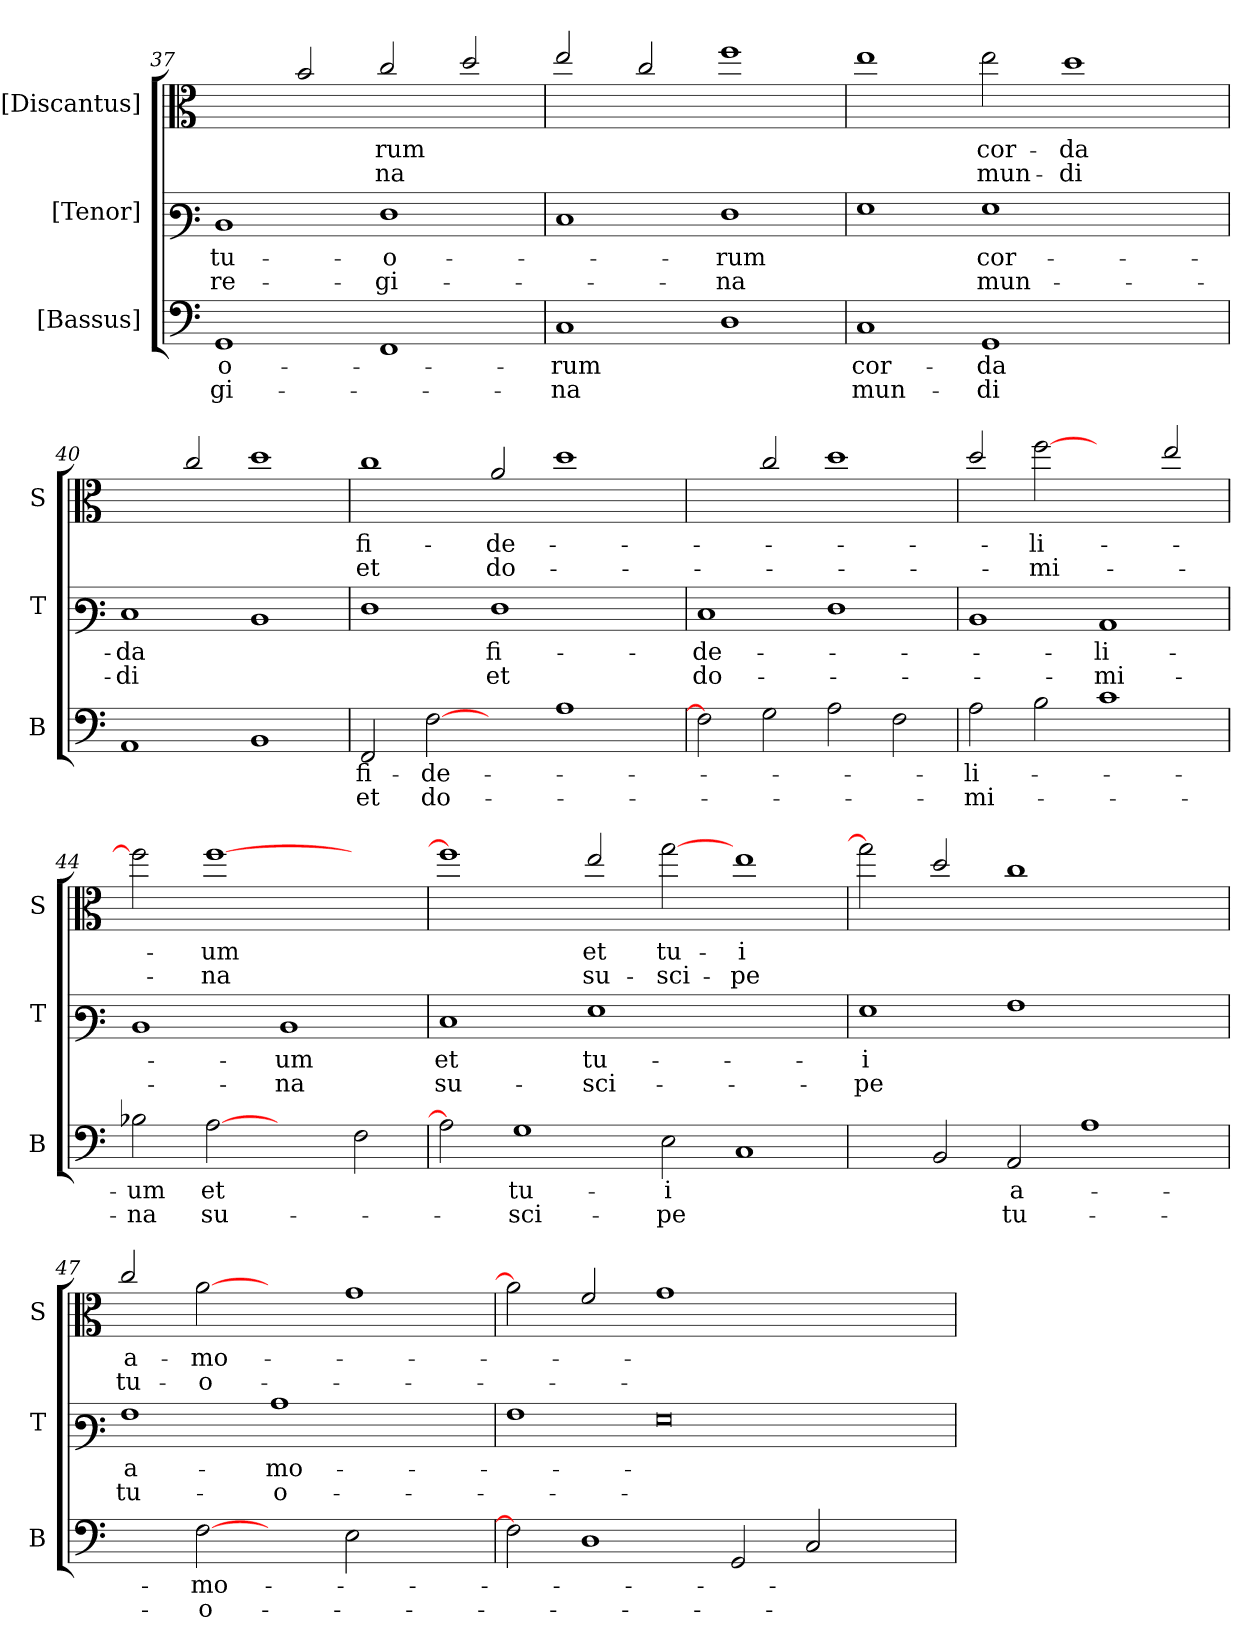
**kern	**text	**text	**kern	**text	**text	**kern	**text	**text
*part3	*part3	*part3	*part2	*part2	*part2	*part1	*part1	*part1
*staff3	*staff3	*staff3	*staff2	*staff2	*staff2	*staff1	*staff1	*staff1
*I"[Bassus]	*	*	*I"[Tenor]	*	*	*I"[Discantus]	*	*
*I'B	*	*	*I'T	*	*	*I'S	*	*
*clefF4	*	*	*clefF3	*	*	*clefC3	*	*
*k[]	*	*	*k[]	*	*	*k[]	*	*
*C:	*	*	*C:	*	*	*C:	*	*
=37	=37	=37	=37	=37	=37	=37	=37	=37
1GG	-o-	-gi-	1D	tu-	re-	2ryy	.	.
.	.	.	.	.	.	2b/	.	.
1FF	.	.	1F	-o-	-gi-	2cc/	-rum	-na
.	.	.	.	.	.	2dd/	.	.
=38	=38	=38	=38	=38	=38	=38	=38	=38
1C	-rum	-na	1E	.	.	2ee/	.	.
.	.	.	.	.	.	2cc/	.	.
1D	.	.	1F	-rum	-na	1ff	.	.
=39	=39	=39	=39	=39	=39	=39	=39	=39
1C	cor-	mun-	1G	.	.	1ee	.	.
1GG	-da	-di	1G	cor-	mun-	2ee\	cor-	mun-
.	.	.	.	.	.	1dd	-da	-di
2ryy	.	.	2ryy	.	.	.	.	.
=40	=40	=40	=40	=40	=40	=40	=40	=40
1AA	.	.	1E	-da	-di	2ryy	.	.
.	.	.	.	.	.	2cc/	.	.
1BB	.	.	1D	.	.	1dd	.	.
=41	=41	=41	=41	=41	=41	=41	=41	=41
2FF/	fi-	et	1F	.	.	1cc	fi-	et
[2F	-de-	do-	.	.	.	.	.	.
2ryy	.	.	1F	fi-	et	2a/	-de-	do-
1A	.	.	.	.	.	1dd	.	.
.	.	.	2ryy	.	.	.	.	.
=42	=42	=42	=42	=42	=42	=42	=42	=42
2F]	.	.	1E	-de-	do-	2ryy	.	.
2G\	.	.	.	.	.	2cc/	.	.
2A\	.	.	1F	.	.	1dd	.	.
2F\	.	.	.	.	.	.	.	.
=43	=43	=43	=43	=43	=43	=43	=43	=43
2A\	-li-	-mi-	1D	.	.	2dd/	.	.
2B\	.	.	.	.	.	[2ff	-li-	-mi-
1c	.	.	1C	-li-	-mi-	2ryy	.	.
.	.	.	.	.	.	2ee/	.	.
=44	=44	=44	=44	=44	=44	=44	=44	=44
2B-X\	-um	-na	1D	.	.	2ff]	.	.
[2A	et	su-	.	.	.	[1ff	-um	-na
2ryy	.	.	1D	-um	-na	.	.	.
2F\	.	.	.	.	.	2ryy	.	.
=45	=45	=45	=45	=45	=45	=45	=45	=45
2A]	.	.	1E	et	su-	1ff]	.	.
1G	tu-	-sci-	.	.	.	.	.	.
.	.	.	1G	tu-	-sci-	2ee/	et	su-
2E\	-i	-pe	.	.	.	[2gg	tu-	-sci-
1C	.	.	1ryy	.	.	1ee	-i	-pe
=46	=46	=46	=46	=46	=46	=46	=46	=46
2ryy	.	.	1G	-i	-pe	2gg]	.	.
2BB/	.	.	.	.	.	2dd/	.	.
2AA/	a-	tu-	1A	.	.	1cc	.	.
1A	.	.	.	.	.	.	.	.
.	.	.	2ryy	.	.	2ryy	.	.
=47	=47	=47	=47	=47	=47	=47	=47	=47
2ryy	.	.	1A	a-	tu-	2cc/	a-	tu-
[2F	-mo-	-o-	.	.	.	[2a	-mo-	-o-
2ryy	.	.	1c	-mo-	-o-	2ryy	.	.
2E\	.	.	.	.	.	1g	.	.
2ryy	.	.	2ryy	.	.	.	.	.
=48	=48	=48	=48	=48	=48	=48	=48	=48
2F]	.	.	1A	.	.	2a]	.	.
1D	.	.	.	.	.	2f/	.	.
.	.	.	0G	.	.	1g	.	.
2GG/	.	.	.	.	.	.	.	.
2C/	.	.	.	.	.	1ryy	.	.
2ryy	.	.	.	.	.	.	.	.
=	=	=	=	=	=	=	=	=
*-	*-	*-	*-	*-	*-	*-	*-	*-
